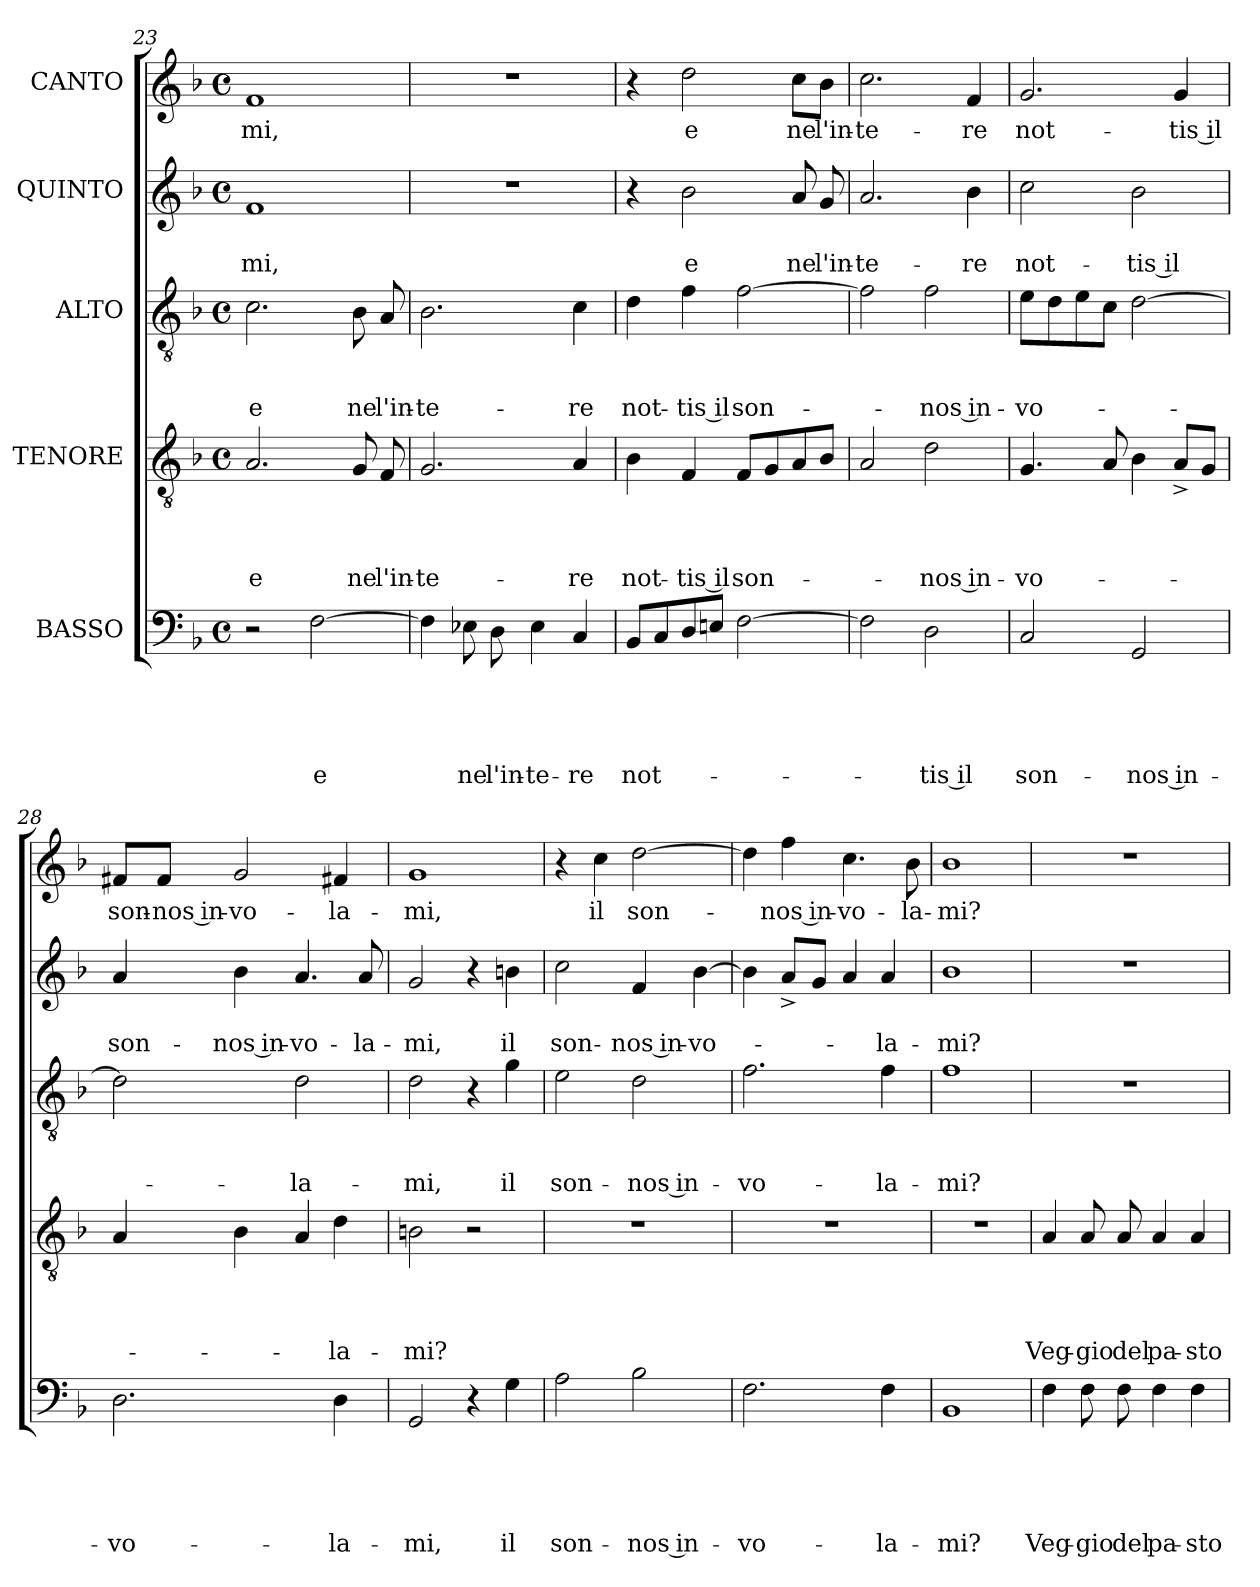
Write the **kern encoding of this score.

**kern	**text	**text	**text	**text	**text	**kern	**text	**text	**text	**text	**kern	**text	**text	**text	**kern	**text	**text	**kern	**text
*part5	*part5	*part5	*part5	*part5	*part5	*part4	*part4	*part4	*part4	*part4	*part3	*part3	*part3	*part3	*part2	*part2	*part2	*part1	*part1
*staff5	*staff5	*staff5	*staff5	*staff5	*staff5	*staff4	*staff4	*staff4	*staff4	*staff4	*staff3	*staff3	*staff3	*staff3	*staff2	*staff2	*staff2	*staff1	*staff1
*I"BASSO	*	*	*	*	*	*I"TENORE	*	*	*	*	*I"ALTO	*	*	*	*I"QUINTO	*	*	*I"CANTO	*
*clefF4	*	*	*	*	*	*clefGv2	*	*	*	*	*clefGv2	*	*	*	*clefG2	*	*	*clefG2	*
*k[b-]	*	*	*	*	*	*k[b-]	*	*	*	*	*k[b-]	*	*	*	*k[b-]	*	*	*k[b-]	*
*F:	*	*	*	*	*	*F:	*	*	*	*	*F:	*	*	*	*F:	*	*	*F:	*
*M4/4	*	*	*	*	*	*M4/4	*	*	*	*	*M4/4	*	*	*	*M4/4	*	*	*M4/4	*
*met(c)	*	*	*	*	*	*met(c)	*	*	*	*	*met(c)	*	*	*	*met(c)	*	*	*met(c)	*
=23	=23	=23	=23	=23	=23	=23	=23	=23	=23	=23	=23	=23	=23	=23	=23	=23	=23	=23	=23
!	!	!	!	!	!	!	!	!	!	!LO:LY:b	!	!	!	!LO:LY:b	!	!	!LO:LY:b	!	!LO:LY:b
2r	.	.	.	.	.	2.A/	.	.	.	e	2.c\	.	.	e	1f	.	-mi,	1f	-mi,
!	!	!	!	!	!LO:LY:b:rj	!	!	!	!	!	!	!	!	!	!	!	!	!	!
[>2F\	.	.	.	.	e	.	.	.	.	.	.	.	.	.	.	.	.	.	.
!	!	!	!	!	!	!	!	!	!	!LO:LY:b	!	!	!	!LO:LY:b	!	!	!	!	!
.	.	.	.	.	.	8G/	.	.	.	ne	8B-\	.	.	ne	.	.	.	.	.
!	!	!	!	!	!	!	!	!	!	!LO:LY:b	!	!	!	!LO:LY:b	!	!	!	!	!
.	.	.	.	.	.	8F/	.	.	.	l'in-	8A/	.	.	l'in-	.	.	.	.	.
=24	=24	=24	=24	=24	=24	=24	=24	=24	=24	=24	=24	=24	=24	=24	=24	=24	=24	=24	=24
!	!	!	!	!	!	!	!	!	!	!LO:LY:b	!	!	!	!LO:LY:b	!	!	!	!	!
4F\]	.	.	.	.	.	2.G/	.	.	.	-te-	2.B-\	.	.	-te-	1r	.	.	1r	.
!	!	!	!	!	!LO:LY:b	!	!	!	!	!	!	!	!	!	!	!	!	!	!
8E-X\	.	.	.	.	ne	.	.	.	.	.	.	.	.	.	.	.	.	.	.
!	!	!	!	!	!LO:LY:b	!	!	!	!	!	!	!	!	!	!	!	!	!	!
8D\	.	.	.	.	l'in-	.	.	.	.	.	.	.	.	.	.	.	.	.	.
!	!	!	!	!	!LO:LY:b	!	!	!	!	!	!	!	!	!	!	!	!	!	!
4E-i\	.	.	.	.	-te-	.	.	.	.	.	.	.	.	.	.	.	.	.	.
!	!	!	!	!	!LO:LY:b	!	!	!	!	!LO:LY:b	!	!	!	!LO:LY:b	!	!	!	!	!
4C/	.	.	.	.	-re	4A/	.	.	.	-re	4c\	.	.	-re	.	.	.	.	.
=25	=25	=25	=25	=25	=25	=25	=25	=25	=25	=25	=25	=25	=25	=25	=25	=25	=25	=25	=25
!	!	!	!	!	!LO:LY:b	!	!	!	!	!LO:LY:b	!	!	!	!LO:LY:b	!	!	!	!	!
8BB-/L	.	.	.	.	not-	4B-\	.	.	.	not-	4d\	.	.	not-	4r	.	.	4r	.
8C/	.	.	.	.	.	.	.	.	.	.	.	.	.	.	.	.	.	.	.
!	!	!	!	!	!	!	!	!	!	!LO:LY:b:rj	!	!	!	!LO:LY:b:rj	!	!	!LO:LY:b	!	!LO:LY:b
8D/	.	.	.	.	.	4F/	.	.	.	-tis il	4f\	.	.	-tis il	2b-\	.	e	2dd\	e
8Eni/J	.	.	.	.	.	.	.	.	.	.	.	.	.	.	.	.	.	.	.
!	!	!	!	!	!	!	!	!	!	!LO:LY:b	!	!	!	!LO:LY:b	!	!	!	!	!
[>2F\	.	.	.	.	.	8F/L	.	.	.	son-	[>2f\	.	.	son-	.	.	.	.	.
.	.	.	.	.	.	8G/	.	.	.	.	.	.	.	.	.	.	.	.	.
!	!	!	!	!	!	!	!	!	!	!	!	!	!	!	!	!	!LO:LY:b	!	!LO:LY:b
.	.	.	.	.	.	8A/	.	.	.	.	.	.	.	.	8a/	.	ne	8cc\L	ne
!	!	!	!	!	!	!	!	!	!	!	!	!	!	!	!	!	!LO:LY:b	!	!LO:LY:b
.	.	.	.	.	.	8B-/J	.	.	.	.	.	.	.	.	8g/	.	l'in-	8b-\J	l'in-
=26	=26	=26	=26	=26	=26	=26	=26	=26	=26	=26	=26	=26	=26	=26	=26	=26	=26	=26	=26
!	!	!	!	!	!	!	!	!	!	!	!	!	!	!	!	!	!LO:LY:b	!	!LO:LY:b
2F\]	.	.	.	.	.	2A/	.	.	.	.	2f\]	.	.	.	2.a/	.	-te-	2.cc\	-te-
!	!	!	!	!	!LO:LY:b:rj	!	!	!	!	!LO:LY:b:rj	!	!	!	!LO:LY:b:rj	!	!	!	!	!
2D\	.	.	.	.	-tis il	2d\	.	.	.	-nos in-	2f\	.	.	-nos in-	.	.	.	.	.
!	!	!	!	!	!	!	!	!	!	!	!	!	!	!	!	!	!LO:LY:b	!	!LO:LY:b
.	.	.	.	.	.	.	.	.	.	.	.	.	.	.	4b-\	.	-re	4f/	-re
=27	=27	=27	=27	=27	=27	=27	=27	=27	=27	=27	=27	=27	=27	=27	=27	=27	=27	=27	=27
!	!	!	!	!	!LO:LY:b	!	!	!	!	!LO:LY:b	!	!	!	!LO:LY:b	!	!	!LO:LY:b	!	!LO:LY:b
2C/	.	.	.	.	son-	4.G/	.	.	.	-vo-	8e\L	.	.	-vo-	2cc\	.	not-	2.g/	not-
.	.	.	.	.	.	.	.	.	.	.	8d\	.	.	.	.	.	.	.	.
.	.	.	.	.	.	.	.	.	.	.	8e\	.	.	.	.	.	.	.	.
.	.	.	.	.	.	8A/	.	.	.	.	8c\J	.	.	.	.	.	.	.	.
!	!	!	!	!	!LO:LY:b:rj	!	!	!	!	!	!	!	!	!	!	!	!LO:LY:b:rj	!	!
2GG/	.	.	.	.	-nos in-	4B-\	.	.	.	.	[<2d\	.	.	.	2b-\	.	-tis il	.	.
!	!	!	!	!	!	!	!	!	!	!	!	!	!	!	!	!	!	!	!LO:LY:b:rj
.	.	.	.	.	.	8A^</L	.	.	.	.	.	.	.	.	.	.	.	4g/	-tis il
.	.	.	.	.	.	8G/J	.	.	.	.	.	.	.	.	.	.	.	.	.
!!LO:LB:g=z
=28	=28	=28	=28	=28	=28	=28	=28	=28	=28	=28	=28	=28	=28	=28	=28	=28	=28	=28	=28
!	!	!	!	!	!LO:LY:b	!	!	!	!	!	!	!	!	!	!	!	!LO:LY:b	!	!LO:LY:b
2.D\	.	.	.	.	-vo-	4A/	.	.	.	.	2d\]	.	.	.	4a/	.	son-	8f#X/L	son-
!	!	!	!	!	!	!	!	!	!	!	!	!	!	!	!	!	!	!	!LO:LY:b:rj
.	.	.	.	.	.	.	.	.	.	.	.	.	.	.	.	.	.	8f#i/J	-nos in-
!	!	!	!	!	!	!	!	!	!	!	!	!	!	!	!	!	!LO:LY:b:rj	!	!LO:LY:b:rj
.	.	.	.	.	.	4B-\	.	.	.	.	.	.	.	.	4b-\	.	-nos in-	2g/	-vo-
!	!	!	!	!	!	!	!	!	!	!	!	!	!	!LO:LY:b	!	!	!LO:LY:b:rj	!	!
.	.	.	.	.	.	4A/	.	.	.	.	2d\	.	.	-la-	4.a/	.	-vo-	.	.
!	!	!	!	!	!LO:LY:b	!	!	!	!	!LO:LY:b	!	!	!	!	!	!	!	!	!LO:LY:b
4D\	.	.	.	.	-la-	4d\	.	.	.	-la-	.	.	.	.	.	.	.	4f#X/	-la-
!	!	!	!	!	!	!	!	!	!	!	!	!	!	!	!	!	!LO:LY:b	!	!
.	.	.	.	.	.	.	.	.	.	.	.	.	.	.	8a/	.	-la-	.	.
=29	=29	=29	=29	=29	=29	=29	=29	=29	=29	=29	=29	=29	=29	=29	=29	=29	=29	=29	=29
!	!	!	!	!	!LO:LY:b	!	!	!	!	!LO:LY:b	!	!	!	!LO:LY:b	!	!	!LO:LY:b	!	!LO:LY:b
2GG/	.	.	.	.	-mi,	2Bn\	.	.	.	-mi?	2d\	.	.	-mi,	2g/	.	-mi,	1g	-mi,
4r	.	.	.	.	.	2r	.	.	.	.	4r	.	.	.	4r	.	.	.	.
!	!	!	!	!	!LO:LY:b	!	!	!	!	!	!	!	!	!LO:LY:b	!	!	!LO:LY:b	!	!
4G\	.	.	.	.	il	.	.	.	.	.	4g\	.	.	il	4bn\	.	il	.	.
=30	=30	=30	=30	=30	=30	=30	=30	=30	=30	=30	=30	=30	=30	=30	=30	=30	=30	=30	=30
!	!	!	!	!	!LO:LY:b	!	!	!	!	!	!	!	!	!LO:LY:b	!	!	!LO:LY:b	!	!
2A\	.	.	.	.	son-	1r	.	.	.	.	2e\	.	.	son-	2cc\	.	son-	4r	.
!	!	!	!	!	!	!	!	!	!	!	!	!	!	!	!	!	!	!	!LO:LY:b
.	.	.	.	.	.	.	.	.	.	.	.	.	.	.	.	.	.	4cc\	il
!	!	!	!	!	!LO:LY:b:rj	!	!	!	!	!	!	!	!	!LO:LY:b:rj	!	!	!LO:LY:b:rj	!	!LO:LY:b
2B-\	.	.	.	.	-nos in-	.	.	.	.	.	2d\	.	.	-nos in-	4f/	.	-nos in-	[>2dd\	son-
!	!	!	!	!	!	!	!	!	!	!	!	!	!	!	!	!	!LO:LY:b:rj	!	!
.	.	.	.	.	.	.	.	.	.	.	.	.	.	.	[>4b-i\	.	-vo-	.	.
=31	=31	=31	=31	=31	=31	=31	=31	=31	=31	=31	=31	=31	=31	=31	=31	=31	=31	=31	=31
!	!	!	!	!	!LO:LY:b	!	!	!	!	!	!	!	!	!LO:LY:b	!	!	!	!	!
2.F\	.	.	.	.	-vo-	1r	.	.	.	.	2.f\	.	.	-vo-	4b-\]	.	.	4dd\]	.
!	!	!	!	!	!	!	!	!	!	!	!	!	!	!	!	!	!	!	!LO:LY:b:rj
.	.	.	.	.	.	.	.	.	.	.	.	.	.	.	8a^</L	.	.	4ff\	-nos in-
.	.	.	.	.	.	.	.	.	.	.	.	.	.	.	8g/J	.	.	.	.
!	!	!	!	!	!	!	!	!	!	!	!	!	!	!	!	!	!	!	!LO:LY:b
.	.	.	.	.	.	.	.	.	.	.	.	.	.	.	4a/	.	.	4.cc\	-vo-
!	!	!	!	!	!LO:LY:b	!	!	!	!	!	!	!	!	!LO:LY:b	!	!	!LO:LY:b	!	!
4F\	.	.	.	.	-la-	.	.	.	.	.	4f\	.	.	-la-	4a/	.	-la-	.	.
!	!	!	!	!	!	!	!	!	!	!	!	!	!	!	!	!	!	!	!LO:LY:b
.	.	.	.	.	.	.	.	.	.	.	.	.	.	.	.	.	.	8b-\	-la-
=32	=32	=32	=32	=32	=32	=32	=32	=32	=32	=32	=32	=32	=32	=32	=32	=32	=32	=32	=32
!	!	!	!	!	!LO:LY:b	!	!	!	!	!	!	!	!	!LO:LY:b	!	!	!LO:LY:b	!	!LO:LY:b
1BB-	.	.	.	.	-mi?	1r	.	.	.	.	1f	.	.	-mi?	1b-	.	-mi?	1b-	-mi?
=33	=33	=33	=33	=33	=33	=33	=33	=33	=33	=33	=33	=33	=33	=33	=33	=33	=33	=33	=33
!	!	!	!	!	!LO:LY:b	!	!	!	!	!LO:LY:b	!	!	!	!	!	!	!	!	!
4F\	.	.	.	.	Veg-	4A/	.	.	.	Veg-	1r	.	.	.	1r	.	.	1r	.
!	!	!	!	!	!LO:LY:b:rj	!	!	!	!	!LO:LY:b:rj	!	!	!	!	!	!	!	!	!
8F\	.	.	.	.	-gio	8A/	.	.	.	-gio	.	.	.	.	.	.	.	.	.
!	!	!	!	!	!LO:LY:b	!	!	!	!	!LO:LY:b	!	!	!	!	!	!	!	!	!
8F\	.	.	.	.	del	8A/	.	.	.	del	.	.	.	.	.	.	.	.	.
!	!	!	!	!	!LO:LY:b	!	!	!	!	!LO:LY:b	!	!	!	!	!	!	!	!	!
4F\	.	.	.	.	pa-	4A/	.	.	.	pa-	.	.	.	.	.	.	.	.	.
!	!	!	!	!	!LO:LY:b:rj	!	!	!	!	!LO:LY:b:rj	!	!	!	!	!	!	!	!	!
4F\	.	.	.	.	-sto-	4A/	.	.	.	-sto-	.	.	.	.	.	.	.	.	.
=	=	=	=	=	=	=	=	=	=	=	=	=	=	=	=	=	=	=	=
*-	*-	*-	*-	*-	*-	*-	*-	*-	*-	*-	*-	*-	*-	*-	*-	*-	*-	*-	*-
